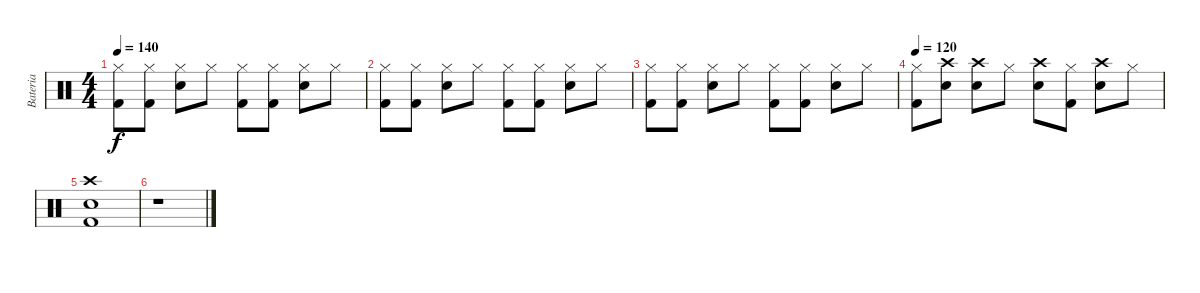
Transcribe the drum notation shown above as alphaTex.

\track ("Bateria" "Bateria") {instrument percussion}
\staff {score}
\articulation defaults
\ts (4 4)
\tempo 140
\clef neutral
\ks c
("Kick (hit) 2" "Hi-Hat (closed)").8{dy f} ("Kick (hit) 2" "Hi-Hat (closed)").8 ("Snare (hit) 2" "Hi-Hat (closed)").8 "Hi-Hat (closed)".8 ("Kick (hit) 2" "Hi-Hat (closed)").8 ("Kick (hit) 2" "Hi-Hat (closed)").8 ("Snare (hit) 2" "Hi-Hat (closed)").8 "Hi-Hat (closed)".8 |
("Kick (hit) 2" "Hi-Hat (closed)").8 ("Kick (hit) 2" "Hi-Hat (closed)").8 ("Snare (hit) 2" "Hi-Hat (closed)").8 "Hi-Hat (closed)".8 ("Kick (hit) 2" "Hi-Hat (closed)").8 ("Kick (hit) 2" "Hi-Hat (closed)").8 ("Snare (hit) 2" "Hi-Hat (closed)").8 "Hi-Hat (closed)".8 |
("Kick (hit) 2" "Hi-Hat (closed)").8 ("Kick (hit) 2" "Hi-Hat (closed)").8 ("Snare (hit) 2" "Hi-Hat (closed)").8 "Hi-Hat (closed)".8 ("Kick (hit) 2" "Hi-Hat (closed)").8 ("Kick (hit) 2" "Hi-Hat (closed)").8 ("Snare (hit) 2" "Hi-Hat (closed)").8 "Hi-Hat (closed)".8 |
\tempo 120
("Kick (hit) 2" "Hi-Hat (closed)").8 ("Snare (hit) 2" "Crash high (hit)").8 ("Snare (hit) 2" "Crash high (hit)").8 "Hi-Hat (closed)".8 ("Snare (hit) 2" "Crash high (hit)").8 ("Kick (hit) 2" "Hi-Hat (closed)").8 ("Snare (hit) 2" "Crash high (hit)").8 "Hi-Hat (closed)".8 |
("Kick (hit) 2" "Snare (hit) 2" "Crash high (hit)").1 |
r.1
